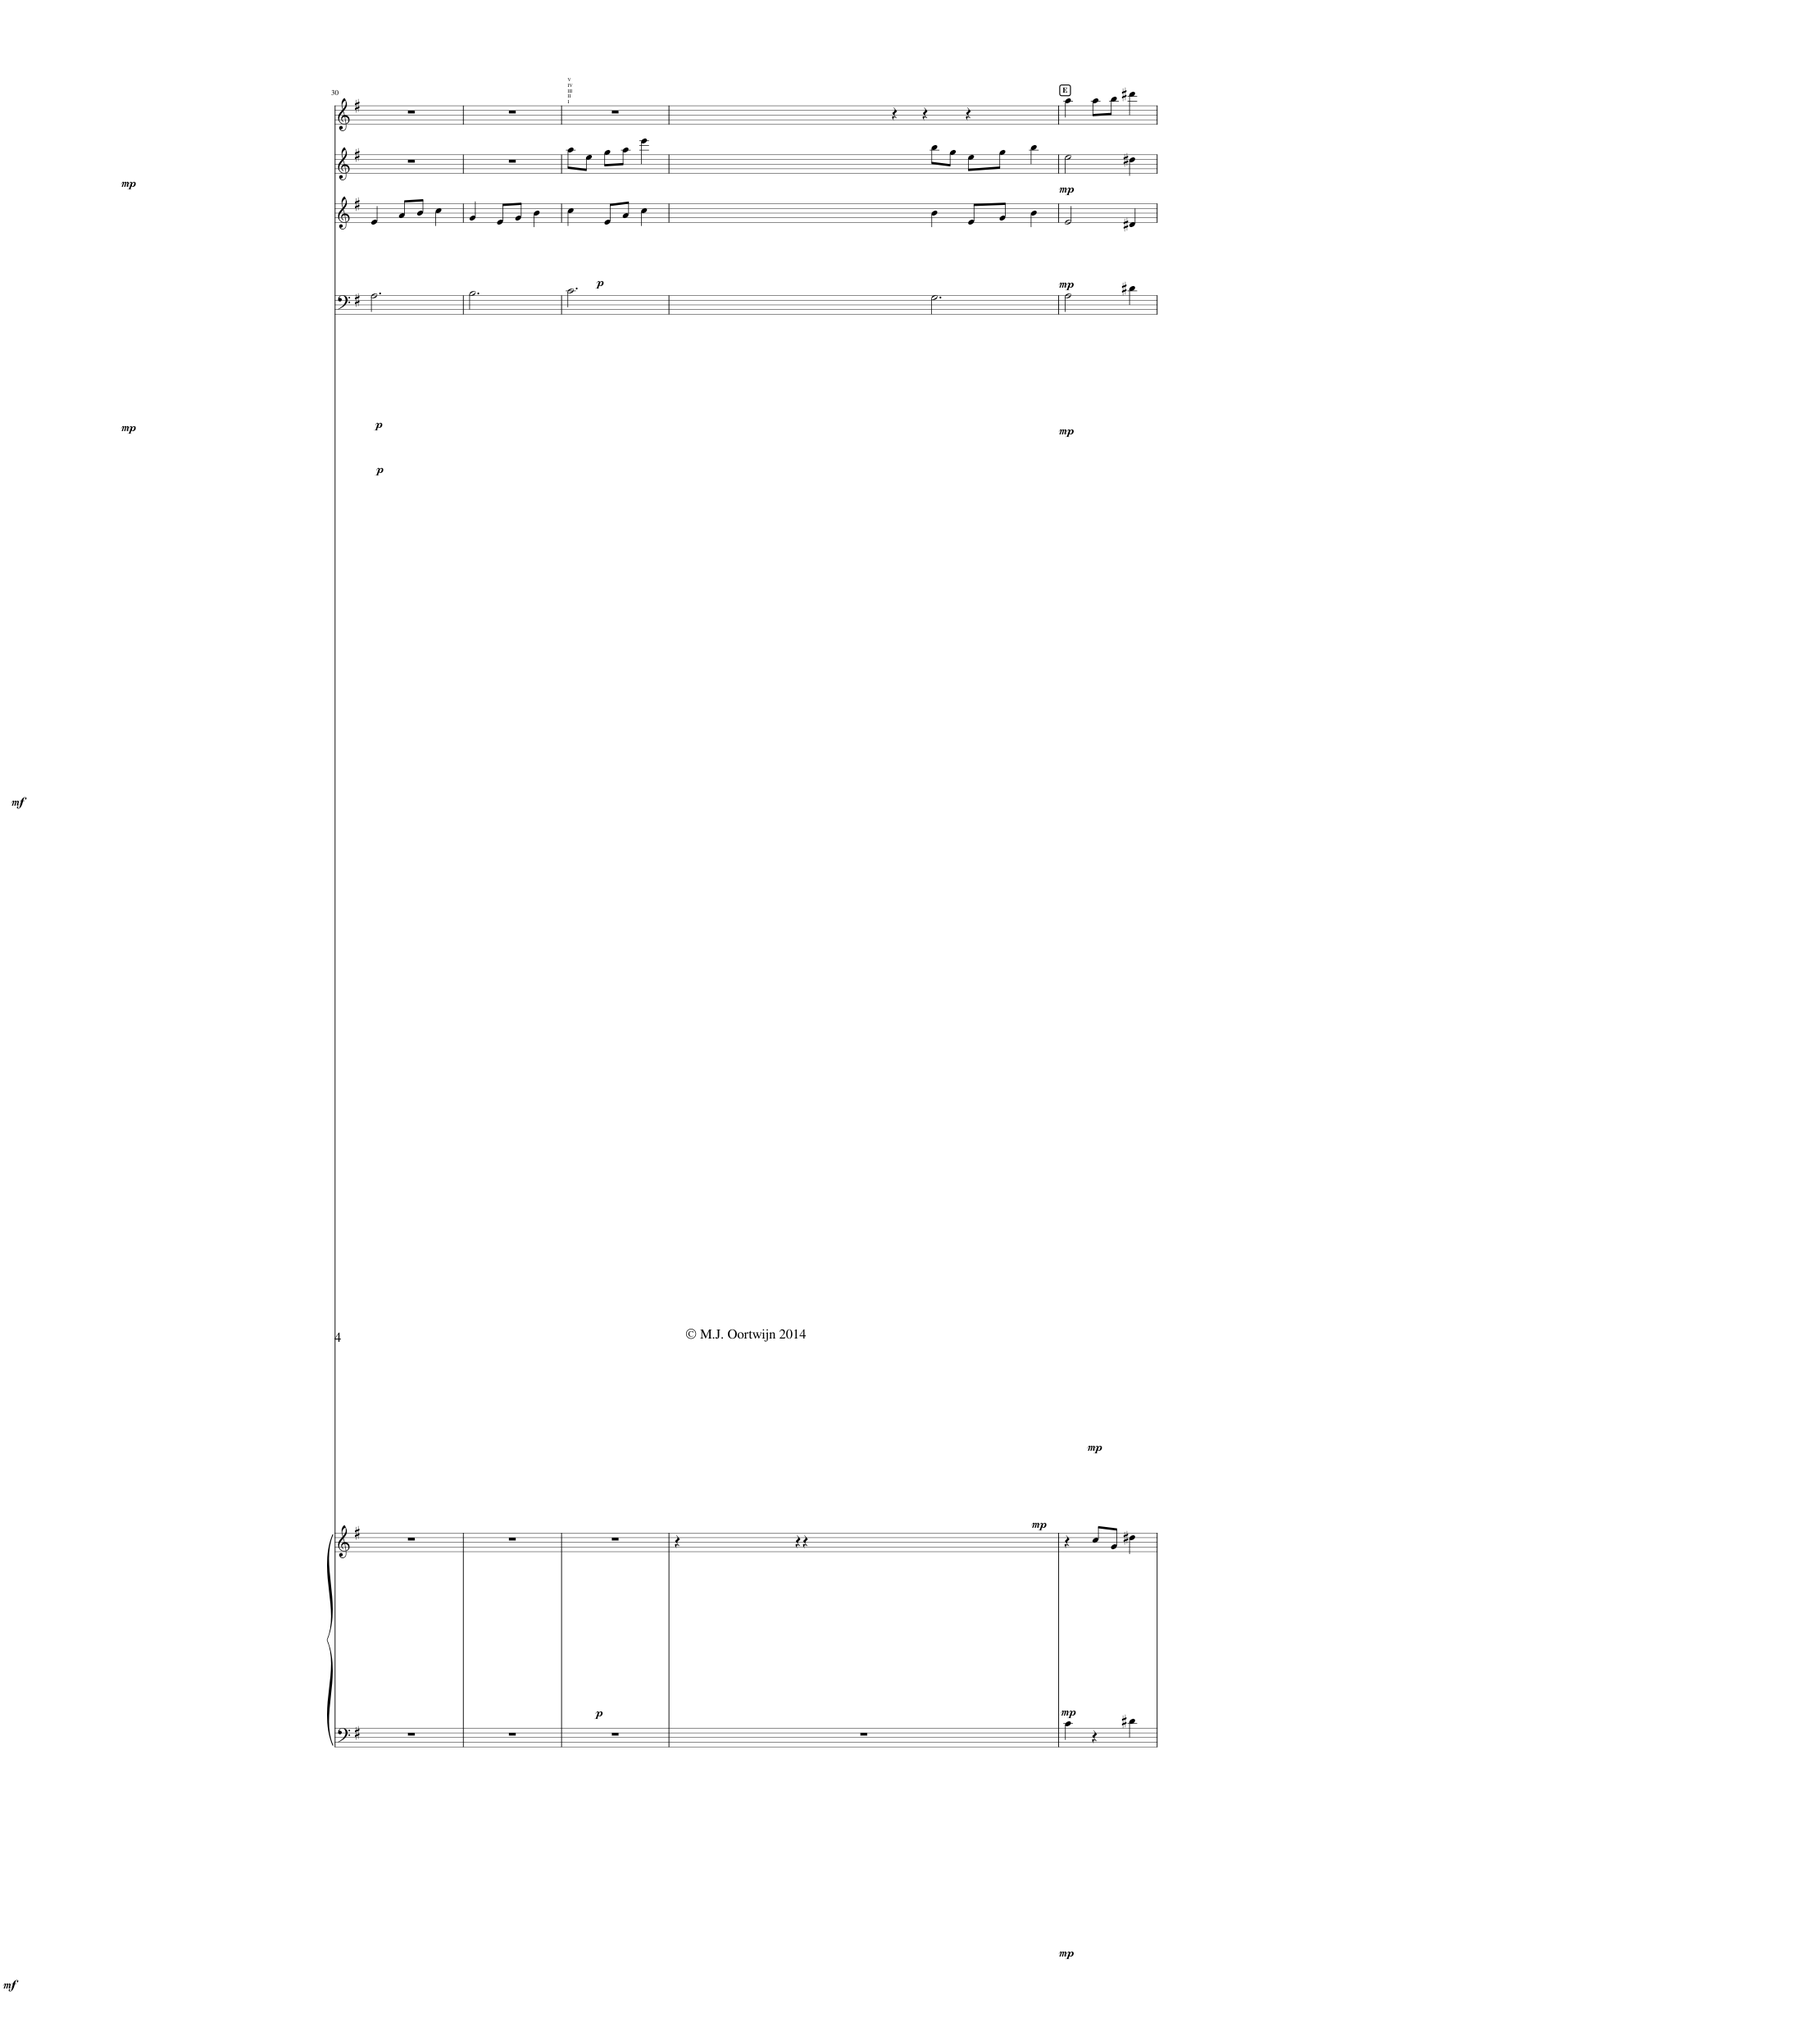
**kern	**kern	**dynam	**kern	**dynam	**kern	**dynam	**kern	**dynam	**kern
*part5	*part5	*part5	*part4	*part4	*part3	*part3	*part2	*part2	*part1
*staff6	*staff5	*staff5/6	*staff4	*staff4	*staff3	*staff3	*staff2	*staff2	*staff1
*I"Piano	*	*	*I"Violoncello	*	*I"Tenor Recorder	*	*I"Soprano Recorder	*	*I"Violin
*I'Pno	*	*	*I'Vc	*	*I'Rec	*	*I'Rec	*	*I'Vln
!!LO:PB:g=z
*clefF4	*clefG2	*	*clefF4	*	*clefG2	*	*clefG2	*	*clefG2
*k[f#]	*k[f#]	*	*k[f#]	*	*k[f#]	*	*k[f#]	*	*k[f#]
*M3/4	*M3/4	*	*M3/4	*	*M3/4	*	*M3/4	*	*M3/4
=30	=30	=30	=30	=30	=30	=30	=30	=30	=30
!	!	!	!	!LO:DY:b	!	!	!	!	!
!	!	!	!	!LO:DY:n=1:b	!	!	!	!	!
!	!	!	!	!LO:DY:n=2:b	!	!	!	!LO:DY:b	!
2.r	2.r	.	2.A\	mp p p	4e/	.	2.r	mp	2.r
.	.	.	.	.	8a/L	.	.	.	.
.	.	.	.	.	8b/J	.	.	.	.
.	.	.	.	.	4cc\	.	.	.	.
=31	=31	=31	=31	=31	=31	=31	=31	=31	=31
2.r	2.r	.	2.B\	.	4g/	.	2.r	.	2.r
.	.	.	.	.	8e/L	.	.	.	.
.	.	.	.	.	8g/J	.	.	.	.
.	.	.	.	.	4b\	.	.	.	.
=32	=32	=32	=32	=32	=32	=32	=32	=32	=32
!	!	!	!	!	!	!	!	!	!LO:TX:a:t=I
!	!	!	!	!	!	!	!	!	!LO:TX:a:t=II
!	!	!	!	!	!	!	!	!	!LO:TX:a:t=III
!	!	!	!	!	!	!	!	!	!LO:TX:a:t=IV
!	!	!	!	!	!	!	!	!	!LO:TX:a:t=V
!	!	!LO:DY:b	!	!	!	!	!	!	!
!	!	!LO:DY:n=1:b	!	!LO:DY:b	!	!LO:DY:b	!	!	!
2.r	2.r	mf p	2.c\	mf	4cc\	p	8aa\L	.	2.r
.	.	.	.	.	.	.	8ee\J	.	.
.	.	.	.	.	8e/L	.	8gg\L	.	.
.	.	.	.	.	8a/J	.	8aa\J	.	.
.	.	.	.	.	4cc\	.	4eee\	.	.
=33	=33	=33	=33	=33	=33	=33	=33	=33	=33
2.r	4r	.	2.G\	.	4b\	.	8bb\L	.	4r
.	.	.	.	.	.	.	8gg\J	.	.
.	4r	.	.	.	8e/L	.	8ee\L	.	4r
.	.	.	.	.	8g/J	.	8gg\J	.	.
.	4r	.	.	.	4b\	.	4bb\	.	4r
=34	=34	=34	=34	=34	=34	=34	=34	=34	=34
!	!	!	!	!	!	!	!	!	!LO:TX:a:B:t=E
!	!	!LO:DY:b=2	!	!	!	!	!	!	!
!	!	!LO:DY:n=1:b=2	!	!	!	!	!	!	!
!	!	!LO:DY:n=2:b	!	!LO:DY:b	!	!	!	!	!
!	!	!	!	!LO:DY:n=1:b	!	!	!	!	!
!	!	!	!	!LO:DY:n=2:b	!	!LO:DY:b	!	!LO:DY:b	!
4c\	4r	mp mp mp	2A\	mp mp mp	2e/	mp	2ee\	mp	4aa\
4r	8cc/L	.	.	.	.	.	.	.	8aa\L
.	8g/J	.	.	.	.	.	.	.	8bb\J
4d#X\	4dd#X\	.	4d#X\	.	4d#X/	.	4dd#X\	.	4ddd#X\
=	=	=	=	=	=	=	=	=	=
*-	*-	*-	*-	*-	*-	*-	*-	*-	*-
